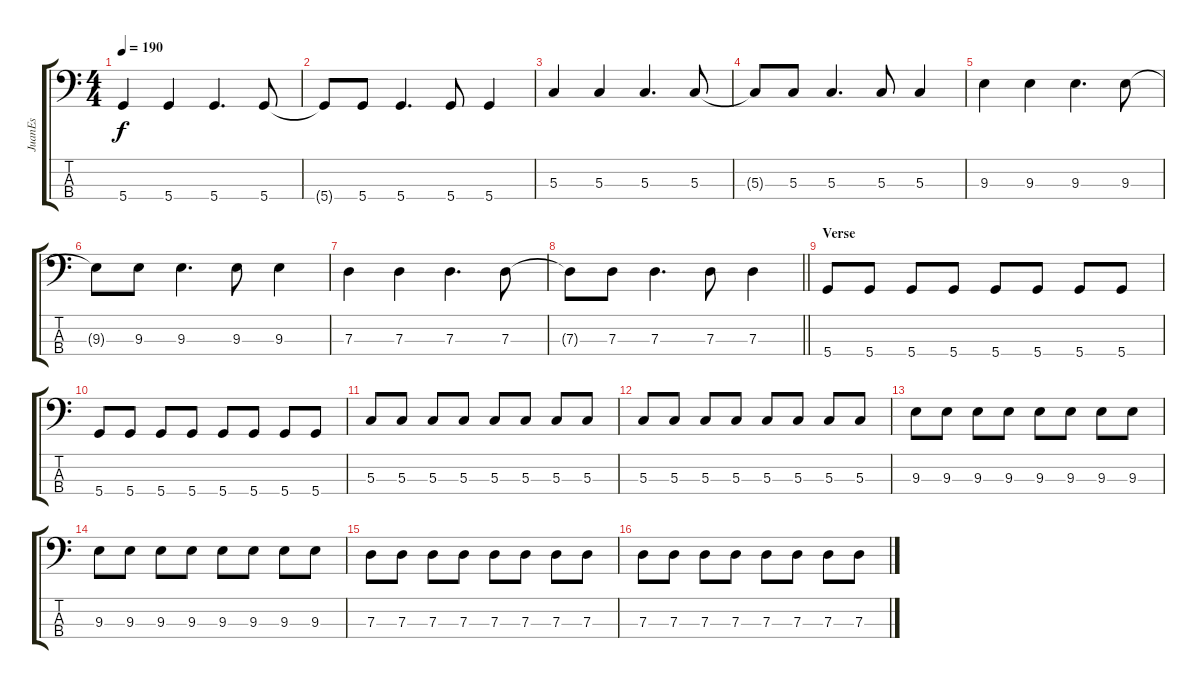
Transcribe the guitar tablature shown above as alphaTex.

\track ("JuanEs" "JuanEs") {instrument electricbassfinger}
\staff {score tabs}
\tuning (F2 C2 G1 D1) {hide}
\ts (4 4)
\tempo 190
\clef f4
\ks c
5.4.4{dy f} 5.4.4 5.4.4{d} 5.4.8 |
5.4{t}.8 5.4.8 5.4.4{d} 5.4.8 5.4.4 |
5.3.4 5.3.4 5.3.4{d} 5.3.8 |
5.3{t}.8 5.3.8 5.3.4{d} 5.3.8 5.3.4 |
9.3.4 9.3.4 9.3.4{d} 9.3.8 |
9.3{t}.8 9.3.8 9.3.4{d} 9.3.8 9.3.4 |
7.3.4 7.3.4 7.3.4{d} 7.3.8 |
\barLineRight lightlight
7.3{t}.8 7.3.8 7.3.4{d} 7.3.8 7.3.4 |
\section ("" "Verse ")
5.4.8 5.4.8 5.4.8 5.4.8 5.4.8 5.4.8 5.4.8 5.4.8 |
5.4.8 5.4.8 5.4.8 5.4.8 5.4.8 5.4.8 5.4.8 5.4.8 |
5.3.8 5.3.8 5.3.8 5.3.8 5.3.8 5.3.8 5.3.8 5.3.8 |
5.3.8 5.3.8 5.3.8 5.3.8 5.3.8 5.3.8 5.3.8 5.3.8 |
9.3.8 9.3.8 9.3.8 9.3.8 9.3.8 9.3.8 9.3.8 9.3.8 |
9.3.8 9.3.8 9.3.8 9.3.8 9.3.8 9.3.8 9.3.8 9.3.8 |
7.3.8 7.3.8 7.3.8 7.3.8 7.3.8 7.3.8 7.3.8 7.3.8 |
7.3.8 7.3.8 7.3.8 7.3.8 7.3.8 7.3.8 7.3.8 7.3.8
